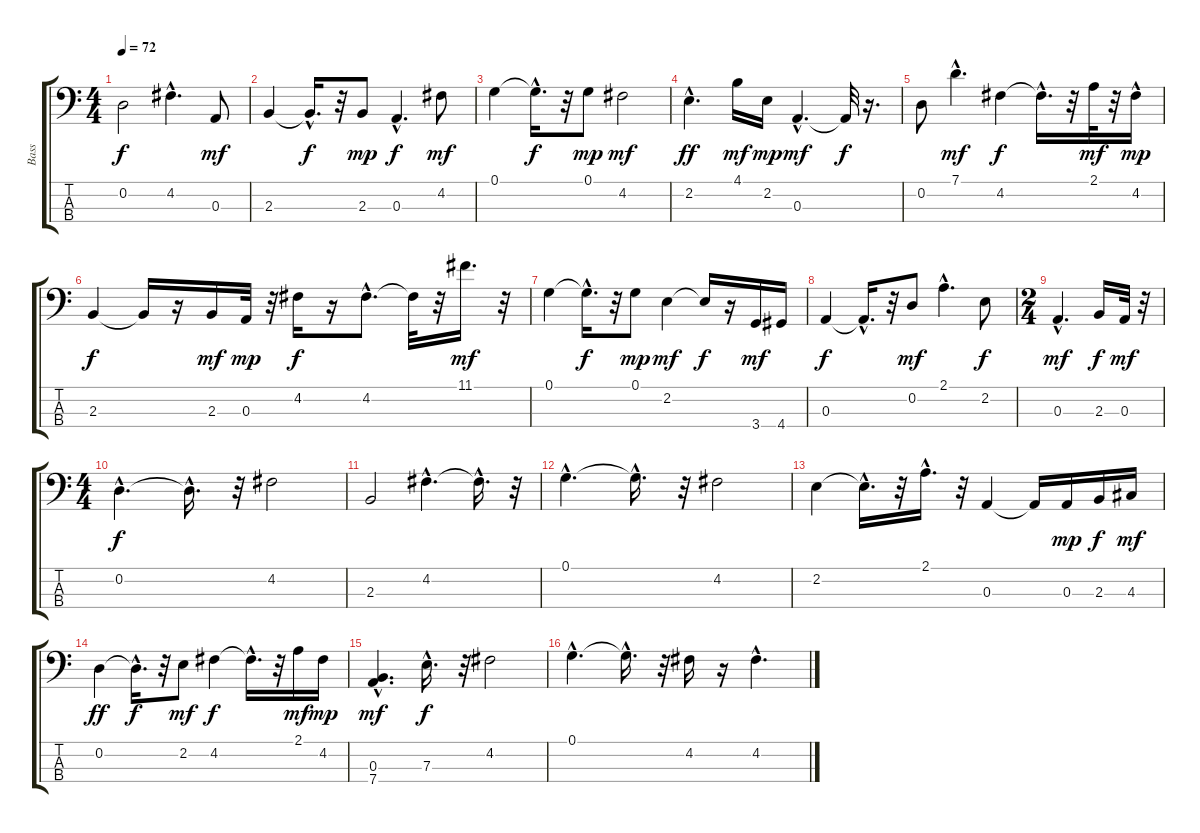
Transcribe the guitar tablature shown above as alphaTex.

\track ("Bass" "Bass") {instrument electricbassfinger}
\staff {score tabs}
\tuning (G2 D2 A1 E1) {hide}
\ts (4 4)
\tempo 72
\clef f4
\ks c
0.2.2{dy f} 4.2{hac}.4{d} 0.3.8{dy mf} |
2.3.4 2.3{hac t}.16{d dy f} r.32 2.3.8{dy mp} 0.3{hac}.4{d dy f} 4.2.8{dy mf} |
0.1.4 0.1{hac t}.16{d dy f} r.32 0.1.8{dy mp} 4.2.2{dy mf} |
2.2{hac}.4{d dy ff} 4.1.16{dy mf} 2.2.16{dy mp} 0.3{hac}.4{d dy mf} 0.3{t}.32{dy f} r.16{d} |
0.2.8 7.1{hac}.4{d dy mf} 4.2.4{dy f} 4.2{hac t}.16{d} r.32 2.1.32{dy mf} r.32 4.2{hac}.16{dy mp} |
2.3.4{dy f} 2.3{t}.16 r.16 2.3.16{dy mf} 0.3.32{dy mp} r.32 4.2.16{dy f} r.16 4.2{hac}.8{d} 4.2{t}.32 r.32 11.1.16{d dy mf} r.32 |
0.1.4 0.1{hac t}.16{d dy f} r.32 0.1.8{dy mp} 2.2.4{dy mf} 2.2{t}.16{dy f} r.16 3.4.16{dy mf} 4.4.16 |
0.3.4{dy f} 0.3{hac t}.16{d} r.32 0.2.8{dy mf} 2.1{hac}.4{d} 2.2.8{dy f} |
\ts (2 4)
0.3{hac}.4{d dy mf} 2.3.16{dy f} 0.3.32{dy mf} r.32 |
\ts (4 4)
0.2{hac}.4{d dy f} 0.2{hac t}.16{d} r.32 4.2.2 |
2.3.2 4.2{hac}.4{d} 4.2{hac t}.16{d} r.32 |
0.1{hac}.4{d} 0.1{hac t}.16{d} r.32 4.2.2 |
2.2.4 2.2{hac t}.16{d} r.32 2.1{hac}.16{d} r.32 0.3.4 0.3{t}.16 0.3.16{dy mp} 2.3.16{dy f} 4.3.16{dy mf} |
0.2.4{dy ff} 0.2{hac t}.16{d dy f} r.32 2.2.8{dy mf} 4.2.4{dy f} 4.2{hac t}.16{d} r.32 2.1.16{dy mf} 4.2.16{dy mp} |
(0.3 7.4{hac}).4{d dy mf} 7.3{hac}.16{d dy f} r.32 4.2.2 |
0.1{hac}.4{d} 0.1{hac t}.16{d} r.32 4.2.16 r.16 4.2{hac}.4{d}
